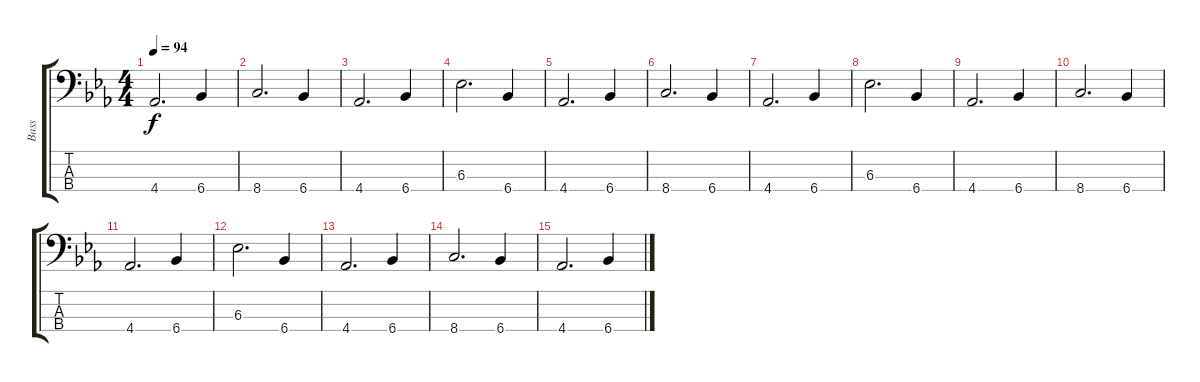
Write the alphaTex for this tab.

\track ("Bass" "Bass") {instrument electricbassfinger}
\staff {score tabs}
\tuning (G2 D2 A1 E1) {hide}
\ts (4 4)
\tempo 94
\clef f4
\ks eb
4.4.2{d dy f} 6.4.4 |
8.4.2{d} 6.4.4 |
4.4.2{d} 6.4.4 |
6.3.2{d} 6.4.4 |
4.4.2{d} 6.4.4 |
8.4.2{d} 6.4.4 |
4.4.2{d} 6.4.4 |
6.3.2{d} 6.4.4 |
4.4.2{d} 6.4.4 |
8.4.2{d} 6.4.4 |
4.4.2{d} 6.4.4 |
6.3.2{d} 6.4.4 |
4.4.2{d} 6.4.4 |
8.4.2{d} 6.4.4 |
4.4.2{d} 6.4.4
